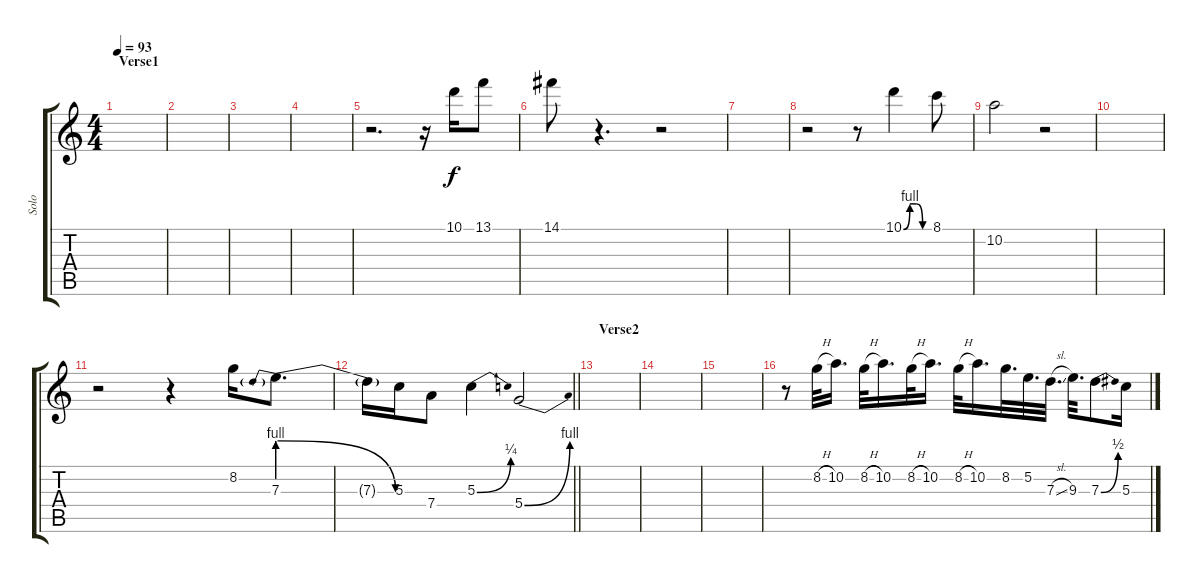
\track ("Solo" "Solo") {instrument overdrivenguitar}
\staff {score tabs}
\tuning (E4 B3 G3 D3 A2 E2) {hide}
\ts (4 4)
\section ("" "Verse1")
\tempo 93
\clef g2
\ks c
|
|
|
|
r.2{d} r.16 10.1.16{dy f} 13.1.8 |
14.1.8 r.4{d} r.2 |
|
r.2 r.8 10.1{be (custom 0 0 15 4 30 4 45 0 60 0)}.4 8.1.8 |
10.2.2 r.2 |
|
r.2 r.4 8.2.16 7.3{be (prebendrelease 0 4 60 0)}.8{d} |
\barLineRight lightlight
7.3{t}.16 5.3.16 7.4.8 5.3{be (bend 0 0 60 1)}.4 5.4{be (bend 0 0 60 4)}.2 |
\section ("" "Verse2")
|
|
|
r.8 8.2{h}.32 10.2.16{d} 8.2{h}.32 10.2.16{d} 8.2{h}.32 10.2.16{d} 8.2{h}.32 10.2.16{d} 8.2.32{d} 5.2.32{d} 7.3{sl}.32{d} 9.3.32{d} 7.3{be (bend 0 0 60 2)}.8 5.3.16
